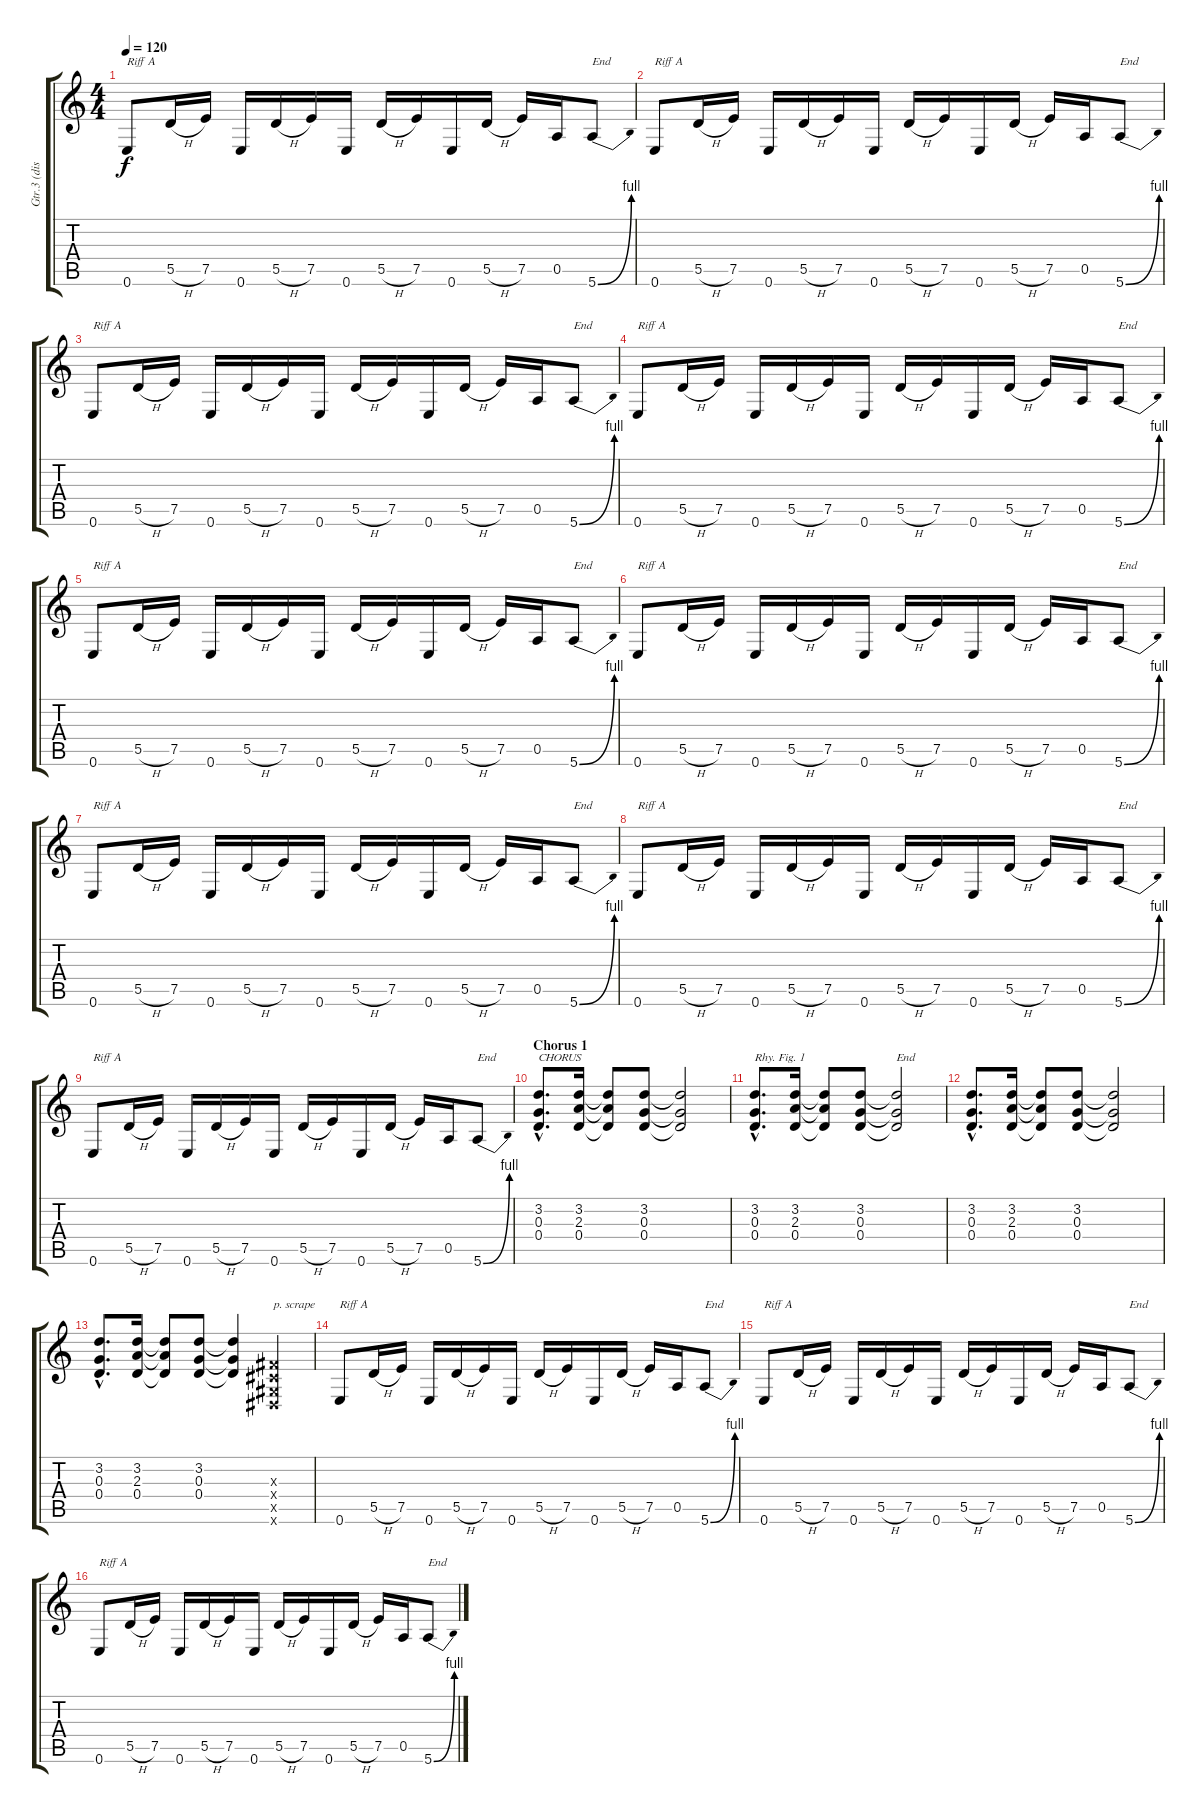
\track ("Gtr.3 (dist.)" "Gtr.3 (dis") {instrument distortionguitar}
\staff {score tabs}
\tuning (E4 B3 G3 D3 A2 E2) {hide}
\ts (4 4)
\tempo 120
\clef g2
\ks c
0.6.8{txt "Riff A" dy f} 5.5{h}.16 7.5.16 0.6.16 5.5{h}.16 7.5.16 0.6.16 5.5{h}.16 7.5.16 0.6.16 5.5{h}.16 7.5.16 0.5.16 5.6{be (bend 0 0 60 4)}.8{txt "End"} |
0.6.8{txt "Riff A"} 5.5{h}.16 7.5.16 0.6.16 5.5{h}.16 7.5.16 0.6.16 5.5{h}.16 7.5.16 0.6.16 5.5{h}.16 7.5.16 0.5.16 5.6{be (bend 0 0 60 4)}.8{txt "End"} |
0.6.8{txt "Riff A"} 5.5{h}.16 7.5.16 0.6.16 5.5{h}.16 7.5.16 0.6.16 5.5{h}.16 7.5.16 0.6.16 5.5{h}.16 7.5.16 0.5.16 5.6{be (bend 0 0 60 4)}.8{txt "End"} |
0.6.8{txt "Riff A"} 5.5{h}.16 7.5.16 0.6.16 5.5{h}.16 7.5.16 0.6.16 5.5{h}.16 7.5.16 0.6.16 5.5{h}.16 7.5.16 0.5.16 5.6{be (bend 0 0 60 4)}.8{txt "End"} |
0.6.8{txt "Riff A"} 5.5{h}.16 7.5.16 0.6.16 5.5{h}.16 7.5.16 0.6.16 5.5{h}.16 7.5.16 0.6.16 5.5{h}.16 7.5.16 0.5.16 5.6{be (bend 0 0 60 4)}.8{txt "End"} |
0.6.8{txt "Riff A"} 5.5{h}.16 7.5.16 0.6.16 5.5{h}.16 7.5.16 0.6.16 5.5{h}.16 7.5.16 0.6.16 5.5{h}.16 7.5.16 0.5.16 5.6{be (bend 0 0 60 4)}.8{txt "End"} |
0.6.8{txt "Riff A"} 5.5{h}.16 7.5.16 0.6.16 5.5{h}.16 7.5.16 0.6.16 5.5{h}.16 7.5.16 0.6.16 5.5{h}.16 7.5.16 0.5.16 5.6{be (bend 0 0 60 4)}.8{txt "End"} |
0.6.8{txt "Riff A"} 5.5{h}.16 7.5.16 0.6.16 5.5{h}.16 7.5.16 0.6.16 5.5{h}.16 7.5.16 0.6.16 5.5{h}.16 7.5.16 0.5.16 5.6{be (bend 0 0 60 4)}.8{txt "End"} |
0.6.8{txt "Riff A"} 5.5{h}.16 7.5.16 0.6.16 5.5{h}.16 7.5.16 0.6.16 5.5{h}.16 7.5.16 0.6.16 5.5{h}.16 7.5.16 0.5.16 5.6{be (bend 0 0 60 4)}.8{txt "End"} |
\section ("" "Chorus 1")
(3.2{hac} 0.3{hac} 0.4{hac}).8{d txt "CHORUS"} (3.2 2.3 0.4).16 (3.2{t} 2.3{t} 0.4{t}).8 (3.2 0.3 0.4).8 (3.2{t} 0.3{t} 0.4{t}).2 |
(3.2{hac} 0.3{hac} 0.4{hac}).8{d txt "Rhy. Fig. 1"} (3.2 2.3 0.4).16 (3.2{t} 2.3{t} 0.4{t}).8 (3.2 0.3 0.4).8 (3.2{t} 0.3{t} 0.4{t}).2{txt "End"} |
(3.2{hac} 0.3{hac} 0.4{hac}).8{d} (3.2 2.3 0.4).16 (3.2{t} 2.3{t} 0.4{t}).8 (3.2 0.3 0.4).8 (3.2{t} 0.3{t} 0.4{t}).2 |
(3.2{hac} 0.3{hac} 0.4{hac}).8{d} (3.2 2.3 0.4).16 (3.2{t} 2.3{t} 0.4{t}).8 (3.2 0.3 0.4).8 (3.2{t} 0.3{t} 0.4{t}).4 (-1.3{x} -1.4{x} -1.5{x} -1.6{x}).4{txt "p. scrape"} |
0.6.8{txt "Riff A"} 5.5{h}.16 7.5.16 0.6.16 5.5{h}.16 7.5.16 0.6.16 5.5{h}.16 7.5.16 0.6.16 5.5{h}.16 7.5.16 0.5.16 5.6{be (bend 0 0 60 4)}.8{txt "End"} |
0.6.8{txt "Riff A"} 5.5{h}.16 7.5.16 0.6.16 5.5{h}.16 7.5.16 0.6.16 5.5{h}.16 7.5.16 0.6.16 5.5{h}.16 7.5.16 0.5.16 5.6{be (bend 0 0 60 4)}.8{txt "End"} |
0.6.8{txt "Riff A"} 5.5{h}.16 7.5.16 0.6.16 5.5{h}.16 7.5.16 0.6.16 5.5{h}.16 7.5.16 0.6.16 5.5{h}.16 7.5.16 0.5.16 5.6{be (bend 0 0 60 4)}.8{txt "End"}
